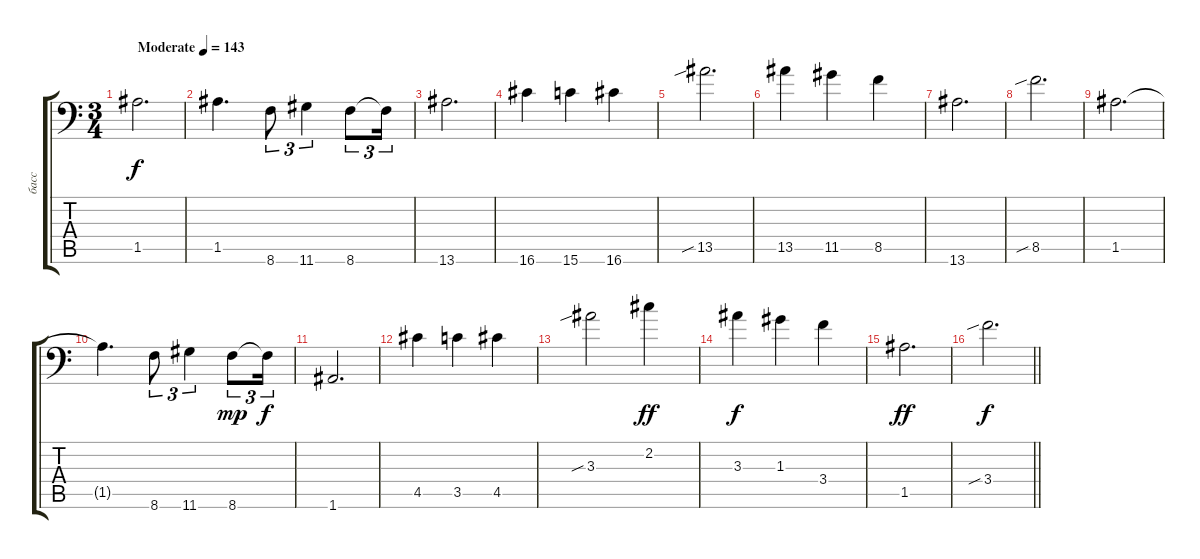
\track ("басс" "басс") {instrument electricbassfinger}
\staff {score tabs}
\tuning (E4 B3 G3 D3 A2 A1) {hide}
\ts (3 4)
\tempo (143 "Moderate")
\clef f4
\ks c
1.5.2{d dy f instrument electricbassfinger} |
1.5.4{d} 8.6.8{tu (3 2)} 11.6.4{tu (3 2)} 8.6.8{tu (3 2)} 8.6{t}.16{tu (3 2)} |
13.6.2{d} |
16.6.4 15.6.4 16.6.4 |
13.5{sib}.2{d} |
13.5.4 11.5.4 8.5.4 |
13.6.2{d} |
8.5{sib}.2{d} |
1.5.2{d} |
1.5{t}.4{d} 8.6.8{tu (3 2)} 11.6.4{tu (3 2)} 8.6.8{tu (3 2) dy mp} 8.6{t}.16{tu (3 2) dy f} |
1.6.2{d} |
4.5.4 3.5.4 4.5.4 |
3.3{sib}.2 2.2.4{dy ff} |
3.3.4{dy f} 1.3.4 3.4.4 |
1.5.2{d dy ff} |
\barLineRight lightlight
3.4{sib}.2{d dy f}
